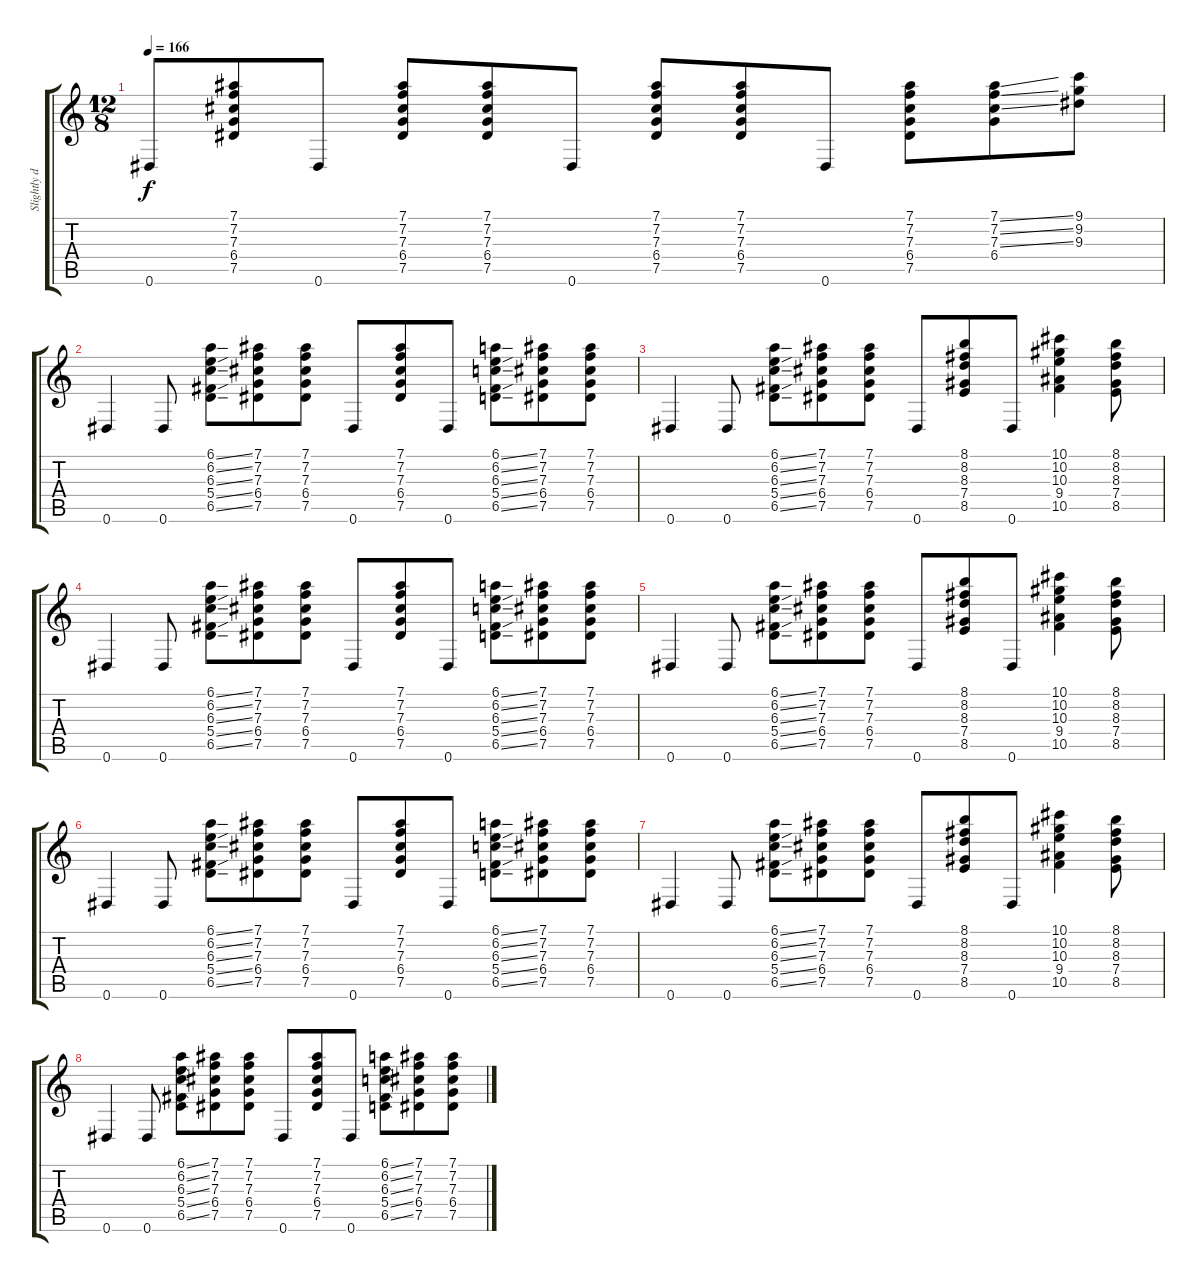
\track ("Slightly distorted guitar" "Slightly d") {instrument distortionguitar}
\staff {score tabs}
\tuning (Eb4 Bb3 Gb3 Db3 Ab2 Eb2) {hide}
\ts (12 8)
\tempo 166
\clef g2
\ks c
0.6.8{dy f} (7.1 7.2 7.3 6.4 7.5).8 0.6.8 (7.1 7.2 7.3 6.4 7.5).8 (7.1 7.2 7.3 6.4 7.5).8 0.6.8 (7.1 7.2 7.3 6.4 7.5).8 (7.1 7.2 7.3 6.4 7.5).8 0.6.8 (7.1 7.2 7.3 6.4 7.5).8 (7.1{ss} 7.2{ss} 7.3{ss} 6.4).8 (9.1 9.2 9.3).8 |
0.6.4 0.6.8 (6.1{ss} 6.2{ss} 6.3{ss} 5.4{ss} 6.5{ss}).8 (7.1 7.2 7.3 6.4 7.5).8 (7.1 7.2 7.3 6.4 7.5).8 0.6.8 (7.1 7.2 7.3 6.4 7.5).8 0.6.8 (6.1{ss} 6.2{ss} 6.3{ss} 5.4{ss} 6.5{ss}).8 (7.1 7.2 7.3 6.4 7.5).8 (7.1 7.2 7.3 6.4 7.5).8 |
0.6.4 0.6.8 (6.1{ss} 6.2{ss} 6.3{ss} 5.4{ss} 6.5{ss}).8 (7.1 7.2 7.3 6.4 7.5).8 (7.1 7.2 7.3 6.4 7.5).8 0.6.8 (8.1 8.2 8.3 7.4 8.5).8 0.6.8 (10.1 10.2 10.3 9.4 10.5).4 (8.1 8.2 8.3 7.4 8.5).8 |
0.6.4 0.6.8 (6.1{ss} 6.2{ss} 6.3{ss} 5.4{ss} 6.5{ss}).8 (7.1 7.2 7.3 6.4 7.5).8 (7.1 7.2 7.3 6.4 7.5).8 0.6.8 (7.1 7.2 7.3 6.4 7.5).8 0.6.8 (6.1{ss} 6.2{ss} 6.3{ss} 5.4{ss} 6.5{ss}).8 (7.1 7.2 7.3 6.4 7.5).8 (7.1 7.2 7.3 6.4 7.5).8 |
0.6.4 0.6.8 (6.1{ss} 6.2{ss} 6.3{ss} 5.4{ss} 6.5{ss}).8 (7.1 7.2 7.3 6.4 7.5).8 (7.1 7.2 7.3 6.4 7.5).8 0.6.8 (8.1 8.2 8.3 7.4 8.5).8 0.6.8 (10.1 10.2 10.3 9.4 10.5).4 (8.1 8.2 8.3 7.4 8.5).8 |
0.6.4 0.6.8 (6.1{ss} 6.2{ss} 6.3{ss} 5.4{ss} 6.5{ss}).8 (7.1 7.2 7.3 6.4 7.5).8 (7.1 7.2 7.3 6.4 7.5).8 0.6.8 (7.1 7.2 7.3 6.4 7.5).8 0.6.8 (6.1{ss} 6.2{ss} 6.3{ss} 5.4{ss} 6.5{ss}).8 (7.1 7.2 7.3 6.4 7.5).8 (7.1 7.2 7.3 6.4 7.5).8 |
0.6.4 0.6.8 (6.1{ss} 6.2{ss} 6.3{ss} 5.4{ss} 6.5{ss}).8 (7.1 7.2 7.3 6.4 7.5).8 (7.1 7.2 7.3 6.4 7.5).8 0.6.8 (8.1 8.2 8.3 7.4 8.5).8 0.6.8 (10.1 10.2 10.3 9.4 10.5).4 (8.1 8.2 8.3 7.4 8.5).8 |
0.6.4 0.6.8 (6.1{ss} 6.2{ss} 6.3{ss} 5.4{ss} 6.5{ss}).8 (7.1 7.2 7.3 6.4 7.5).8 (7.1 7.2 7.3 6.4 7.5).8 0.6.8 (7.1 7.2 7.3 6.4 7.5).8 0.6.8 (6.1{ss} 6.2{ss} 6.3{ss} 5.4{ss} 6.5{ss}).8 (7.1 7.2 7.3 6.4 7.5).8 (7.1 7.2 7.3 6.4 7.5).8
